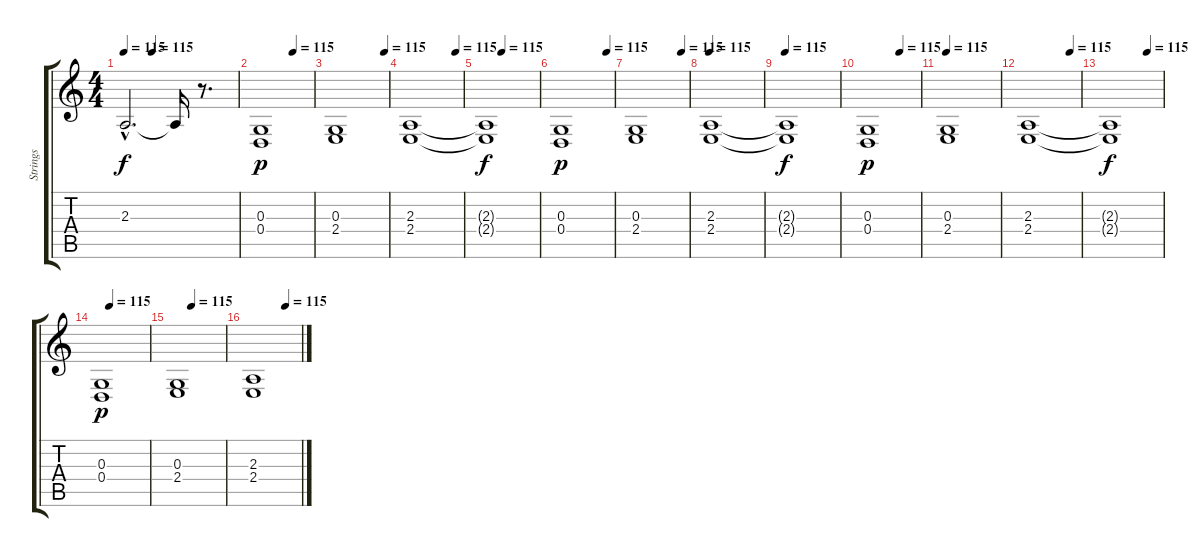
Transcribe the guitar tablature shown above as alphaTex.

\track ("Strings" "Strings") {instrument stringensemble1}
\staff {score tabs}
\tuning (E4 B3 G3 D3 A2 E2) {hide}
\ts (4 4)
\tempo 115
\tempo (115 0.25)
\clef g2
\ks c
2.3{hac t}.2{d dy f} 2.3{t}.16 r.8{d} |
\tempo (115 0.625)
(0.3 0.4).1{dy p} |
\tempo (115 0.9375)
(0.3 2.4).1 |
\tempo (115 0.875)
(2.3 2.4).1 |
\tempo (115 0.3125)
(2.3{t} 2.4{t}).1{dy f} |
\tempo (115 0.875)
(0.3 0.4).1{dy p} |
\tempo (115 0.875)
(0.3 2.4).1 |
\tempo 115
(2.3 2.4).1 |
\tempo 115
(2.3{t} 2.4{t}).1{dy f} |
\tempo (115 0.625)
(0.3 0.4).1{dy p} |
\tempo 115
(0.3 2.4).1 |
\tempo (115 0.8125)
(2.3 2.4).1 |
\tempo (115 0.71875)
(2.3{t} 2.4{t}).1{dy f} |
\tempo (115 0.1875)
(0.3 0.4).1{dy p} |
\tempo (115 0.3125)
(0.3 2.4).1 |
\tempo (115 0.6875)
(2.3 2.4).1
